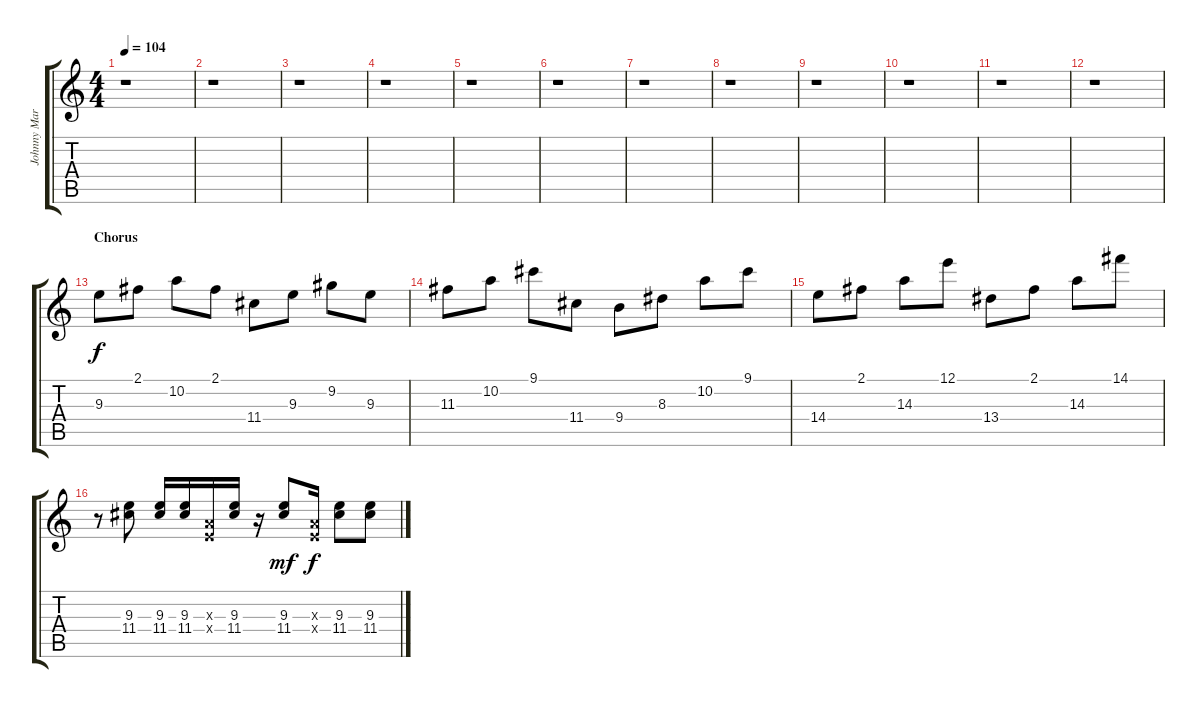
\track ("Johnny Marr|Lead 2" "Johnny Mar") {instrument electricguitarclean}
\staff {score tabs}
\tuning (E4 B3 G3 D3 A2 E2) {hide}
\ts (4 4)
\tempo 104
\clef g2
\ks c
r.1{dy f} |
r.1 |
r.1 |
r.1 |
r.1 |
r.1 |
r.1 |
r.1 |
r.1 |
r.1 |
r.1 |
r.1 |
\section ("" "Chorus")
9.3.8 2.1.8 10.2.8 2.1.8 11.4.8 9.3.8 9.2.8 9.3.8 |
11.3.8 10.2.8 9.1.8 11.4.8 9.4.8 8.3.8 10.2.8 9.1.8 |
14.4.8 2.1.8 14.3.8 12.1.8 13.4.8 2.1.8 14.3.8 14.1.8 |
r.8 (9.3 11.4).8 (9.3 11.4).16 (9.3 11.4).16 (2.3{x} 2.4{x}).16 (9.3 11.4).16 r.16 (9.3 11.4).8{dy mf} (2.3{x} 2.4{x}).16{dy f} (9.3 11.4).8 (9.3 11.4).8
